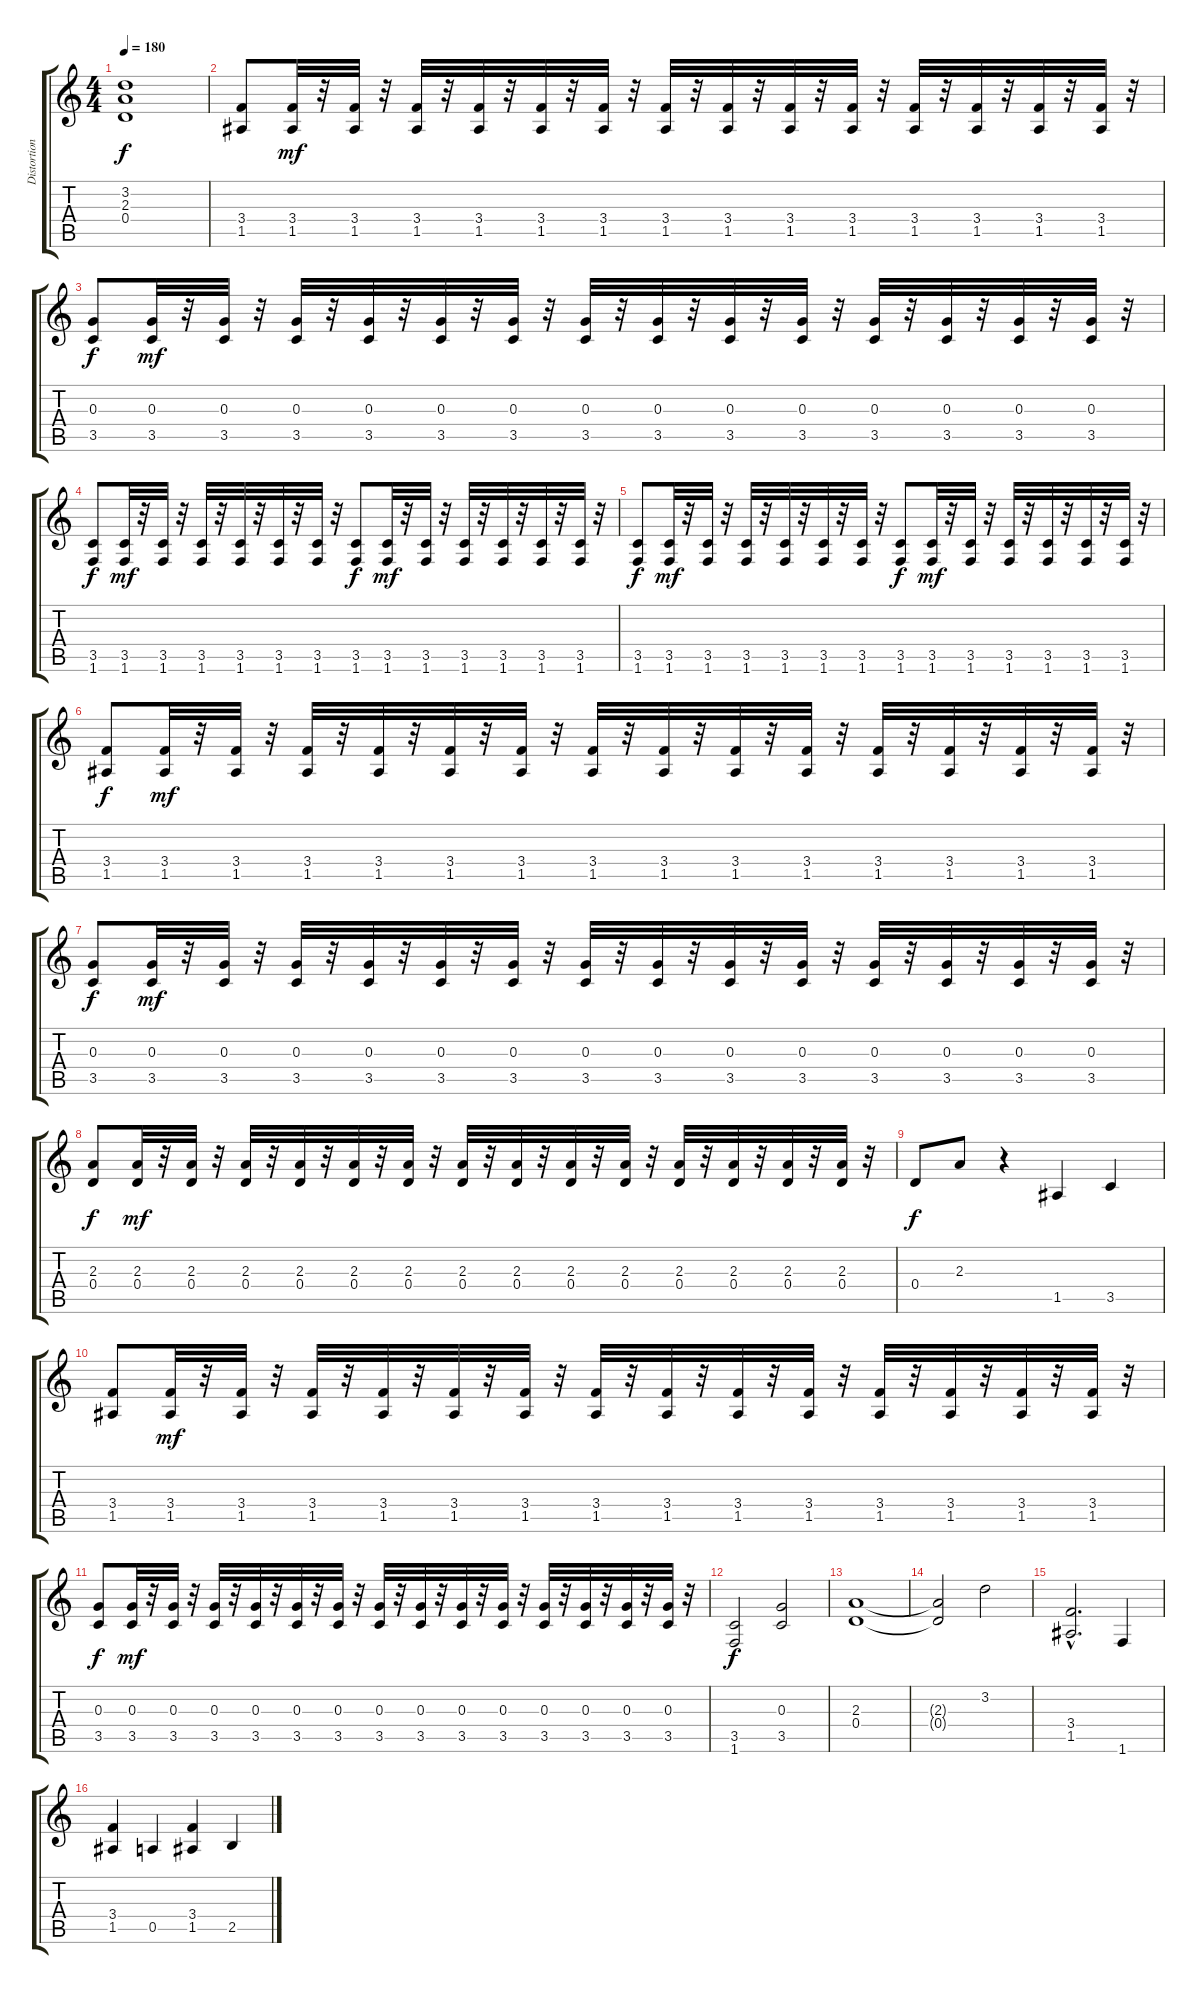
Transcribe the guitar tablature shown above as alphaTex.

\track ("Distortion Guitar 1" "Distortion") {instrument distortionguitar}
\staff {score tabs}
\tuning (E4 B3 G3 D3 A2 E2) {hide}
\ts (4 4)
\tempo 180
\clef g2
\ks c
(3.2 2.3 0.4).1{dy f} |
(3.4 1.5).8 (3.4 1.5).32{dy mf} r.32 (3.4 1.5).32 r.32 (3.4 1.5).32 r.32 (3.4 1.5).32 r.32 (3.4 1.5).32 r.32 (3.4 1.5).32 r.32 (3.4 1.5).32 r.32 (3.4 1.5).32 r.32 (3.4 1.5).32 r.32 (3.4 1.5).32 r.32 (3.4 1.5).32 r.32 (3.4 1.5).32 r.32 (3.4 1.5).32 r.32 (3.4 1.5).32 r.32 |
(0.3 3.5).8{dy f} (0.3 3.5).32{dy mf} r.32 (0.3 3.5).32 r.32 (0.3 3.5).32 r.32 (0.3 3.5).32 r.32 (0.3 3.5).32 r.32 (0.3 3.5).32 r.32 (0.3 3.5).32 r.32 (0.3 3.5).32 r.32 (0.3 3.5).32 r.32 (0.3 3.5).32 r.32 (0.3 3.5).32 r.32 (0.3 3.5).32 r.32 (0.3 3.5).32 r.32 (0.3 3.5).32 r.32 |
(3.5 1.6).8{dy f} (3.5 1.6).32{dy mf} r.32 (3.5 1.6).32 r.32 (3.5 1.6).32 r.32 (3.5 1.6).32 r.32 (3.5 1.6).32 r.32 (3.5 1.6).32 r.32 (3.5 1.6).8{dy f} (3.5 1.6).32{dy mf} r.32 (3.5 1.6).32 r.32 (3.5 1.6).32 r.32 (3.5 1.6).32 r.32 (3.5 1.6).32 r.32 (3.5 1.6).32 r.32 |
(3.5 1.6).8{dy f} (3.5 1.6).32{dy mf} r.32 (3.5 1.6).32 r.32 (3.5 1.6).32 r.32 (3.5 1.6).32 r.32 (3.5 1.6).32 r.32 (3.5 1.6).32 r.32 (3.5 1.6).8{dy f} (3.5 1.6).32{dy mf} r.32 (3.5 1.6).32 r.32 (3.5 1.6).32 r.32 (3.5 1.6).32 r.32 (3.5 1.6).32 r.32 (3.5 1.6).32 r.32 |
(3.4 1.5).8{dy f} (3.4 1.5).32{dy mf} r.32 (3.4 1.5).32 r.32 (3.4 1.5).32 r.32 (3.4 1.5).32 r.32 (3.4 1.5).32 r.32 (3.4 1.5).32 r.32 (3.4 1.5).32 r.32 (3.4 1.5).32 r.32 (3.4 1.5).32 r.32 (3.4 1.5).32 r.32 (3.4 1.5).32 r.32 (3.4 1.5).32 r.32 (3.4 1.5).32 r.32 (3.4 1.5).32 r.32 |
(0.3 3.5).8{dy f} (0.3 3.5).32{dy mf} r.32 (0.3 3.5).32 r.32 (0.3 3.5).32 r.32 (0.3 3.5).32 r.32 (0.3 3.5).32 r.32 (0.3 3.5).32 r.32 (0.3 3.5).32 r.32 (0.3 3.5).32 r.32 (0.3 3.5).32 r.32 (0.3 3.5).32 r.32 (0.3 3.5).32 r.32 (0.3 3.5).32 r.32 (0.3 3.5).32 r.32 (0.3 3.5).32 r.32 |
(2.3 0.4).8{dy f} (2.3 0.4).32{dy mf} r.32 (2.3 0.4).32 r.32 (2.3 0.4).32 r.32 (2.3 0.4).32 r.32 (2.3 0.4).32 r.32 (2.3 0.4).32 r.32 (2.3 0.4).32 r.32 (2.3 0.4).32 r.32 (2.3 0.4).32 r.32 (2.3 0.4).32 r.32 (2.3 0.4).32 r.32 (2.3 0.4).32 r.32 (2.3 0.4).32 r.32 (2.3 0.4).32 r.32 |
0.4.8{dy f} 2.3.8 r.4 1.5.4 3.5.4 |
(3.4 1.5).8 (3.4 1.5).32{dy mf} r.32 (3.4 1.5).32 r.32 (3.4 1.5).32 r.32 (3.4 1.5).32 r.32 (3.4 1.5).32 r.32 (3.4 1.5).32 r.32 (3.4 1.5).32 r.32 (3.4 1.5).32 r.32 (3.4 1.5).32 r.32 (3.4 1.5).32 r.32 (3.4 1.5).32 r.32 (3.4 1.5).32 r.32 (3.4 1.5).32 r.32 (3.4 1.5).32 r.32 |
(0.3 3.5).8{dy f} (0.3 3.5).32{dy mf} r.32 (0.3 3.5).32 r.32 (0.3 3.5).32 r.32 (0.3 3.5).32 r.32 (0.3 3.5).32 r.32 (0.3 3.5).32 r.32 (0.3 3.5).32 r.32 (0.3 3.5).32 r.32 (0.3 3.5).32 r.32 (0.3 3.5).32 r.32 (0.3 3.5).32 r.32 (0.3 3.5).32 r.32 (0.3 3.5).32 r.32 (0.3 3.5).32 r.32 |
(3.5 1.6).2{dy f} (0.3 3.5).2 |
(2.3 0.4).1 |
(2.3{t} 0.4{t}).2 3.2.2 |
(3.4{hac} 1.5{hac}).2{d} 1.6.4 |
(3.4 1.5).4 0.5.4 (3.4 1.5).4 2.5.4
